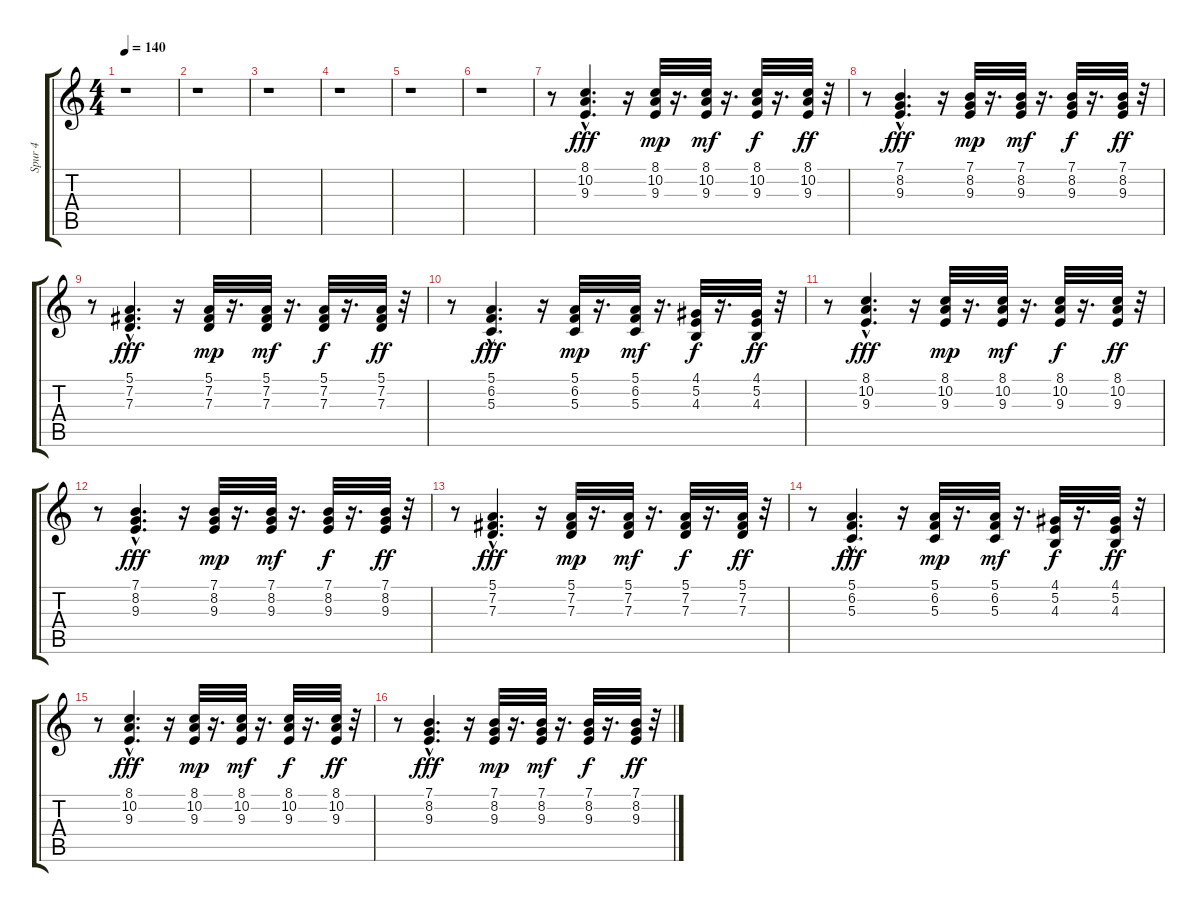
\track ("Spur 4" "Spur 4") {instrument acousticgrandpiano}
\staff {score tabs}
\tuning (E4 B3 G3 D3 A2 E2) {hide}
\ts (4 4)
\tempo 140
\clef g2
\ks c
r.1{dy ff} |
r.1 |
r.1 |
r.1 |
r.1 |
r.1 |
r.8 (8.1{hac} 10.2{hac} 9.3{hac}).4{d dy fff} r.16 (8.1 10.2 9.3).32{dy mp} r.16{d} (8.1 10.2 9.3).32{dy mf} r.16{d} (8.1 10.2 9.3).32{dy f} r.16{d} (8.1 10.2 9.3).32{dy ff} r.32 |
r.8 (7.1{hac} 8.2{hac} 9.3{hac}).4{d dy fff} r.16 (7.1 8.2 9.3).32{dy mp} r.16{d} (7.1 8.2 9.3).32{dy mf} r.16{d} (7.1 8.2 9.3).32{dy f} r.16{d} (7.1 8.2 9.3).32{dy ff} r.32 |
r.8 (5.1{hac} 7.2{hac} 7.3{hac}).4{d dy fff} r.16 (5.1 7.2 7.3).32{dy mp} r.16{d} (5.1 7.2 7.3).32{dy mf} r.16{d} (5.1 7.2 7.3).32{dy f} r.16{d} (5.1 7.2 7.3).32{dy ff} r.32 |
r.8 (5.1{hac} 6.2{hac} 5.3{hac}).4{d dy fff} r.16 (5.1 6.2 5.3).32{dy mp} r.16{d} (5.1 6.2 5.3).32{dy mf} r.16{d} (4.1 5.2 4.3).32{dy f} r.16{d} (4.1 5.2 4.3).32{dy ff} r.32 |
r.8 (8.1{hac} 10.2{hac} 9.3{hac}).4{d dy fff} r.16 (8.1 10.2 9.3).32{dy mp} r.16{d} (8.1 10.2 9.3).32{dy mf} r.16{d} (8.1 10.2 9.3).32{dy f} r.16{d} (8.1 10.2 9.3).32{dy ff} r.32 |
r.8 (7.1{hac} 8.2{hac} 9.3{hac}).4{d dy fff} r.16 (7.1 8.2 9.3).32{dy mp} r.16{d} (7.1 8.2 9.3).32{dy mf} r.16{d} (7.1 8.2 9.3).32{dy f} r.16{d} (7.1 8.2 9.3).32{dy ff} r.32 |
r.8 (5.1{hac} 7.2{hac} 7.3{hac}).4{d dy fff} r.16 (5.1 7.2 7.3).32{dy mp} r.16{d} (5.1 7.2 7.3).32{dy mf} r.16{d} (5.1 7.2 7.3).32{dy f} r.16{d} (5.1 7.2 7.3).32{dy ff} r.32 |
r.8 (5.1{hac} 6.2{hac} 5.3{hac}).4{d dy fff} r.16 (5.1 6.2 5.3).32{dy mp} r.16{d} (5.1 6.2 5.3).32{dy mf} r.16{d} (4.1 5.2 4.3).32{dy f} r.16{d} (4.1 5.2 4.3).32{dy ff} r.32 |
r.8 (8.1{hac} 10.2{hac} 9.3{hac}).4{d dy fff} r.16 (8.1 10.2 9.3).32{dy mp} r.16{d} (8.1 10.2 9.3).32{dy mf} r.16{d} (8.1 10.2 9.3).32{dy f} r.16{d} (8.1 10.2 9.3).32{dy ff} r.32 |
r.8 (7.1{hac} 8.2{hac} 9.3{hac}).4{d dy fff} r.16 (7.1 8.2 9.3).32{dy mp} r.16{d} (7.1 8.2 9.3).32{dy mf} r.16{d} (7.1 8.2 9.3).32{dy f} r.16{d} (7.1 8.2 9.3).32{dy ff} r.32
